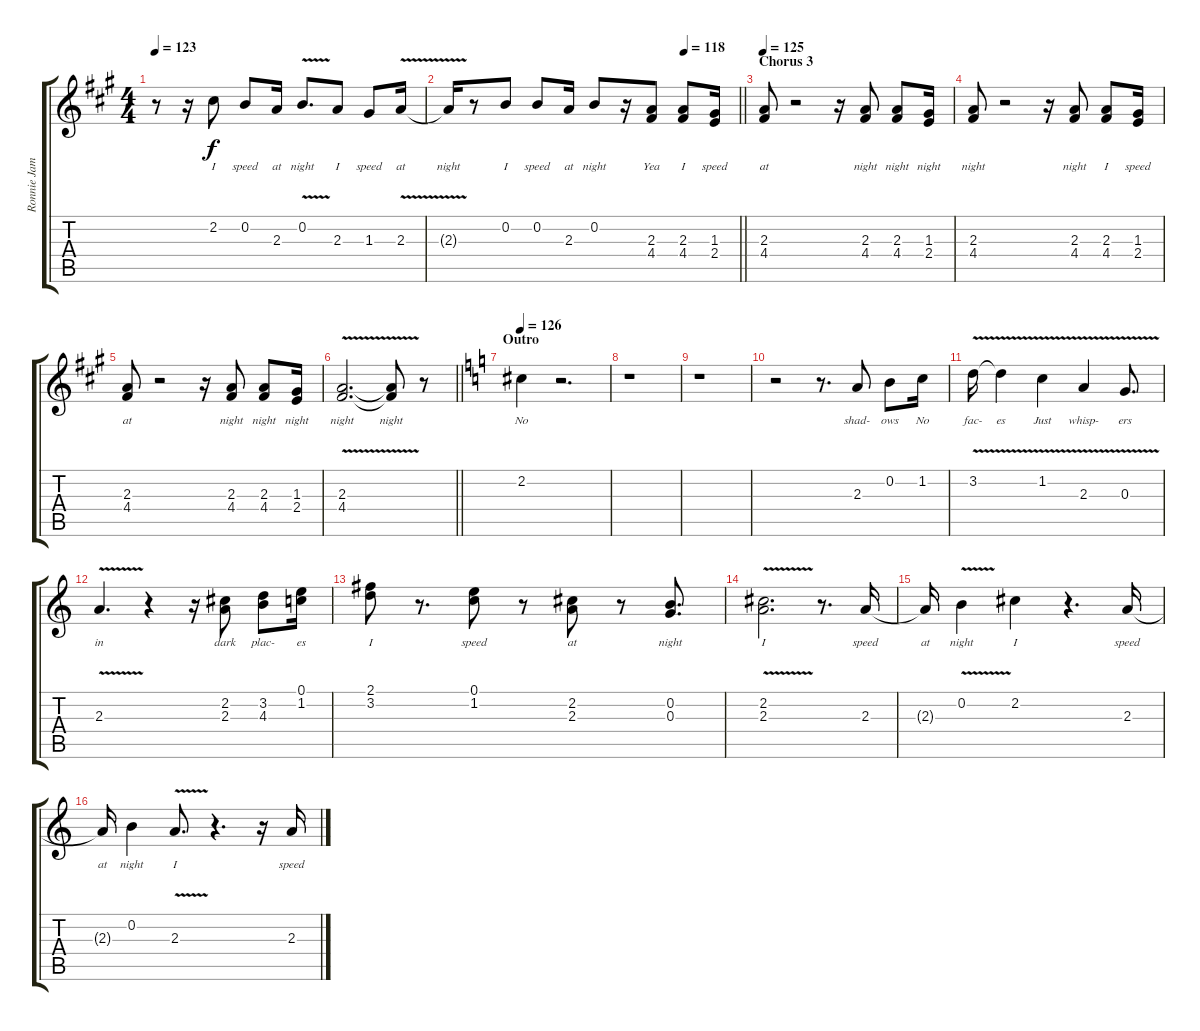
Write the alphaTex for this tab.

\track ("Ronnie James Dio" "Ronnie Jam") {instrument electricguitarclean}
\staff {score tabs}
\tuning (E4 B3 G3 D3 A2 E2) {hide}
\ts (4 4)
\tempo 123
\clef g2
\ks f#minor
r.8{dy f} r.16 2.2.8{lyrics (0 "I") lyrics (1 "") lyrics (2 "") lyrics (3 "") lyrics (4 "")} 0.2.8{lyrics (0 "speed") lyrics (1 "") lyrics (2 "") lyrics (3 "") lyrics (4 "")} 2.3.16{lyrics (0 "at") lyrics (1 "") lyrics (2 "") lyrics (3 "") lyrics (4 "")} 0.2{v}.8{d lyrics (0 "night") lyrics (1 "") lyrics (2 "") lyrics (3 "") lyrics (4 "")} 2.3.8{lyrics (0 "I") lyrics (1 "") lyrics (2 "") lyrics (3 "") lyrics (4 "")} 1.3.8{lyrics (0 "speed") lyrics (1 "") lyrics (2 "") lyrics (3 "") lyrics (4 "")} 2.3{v}.16{lyrics (0 "at") lyrics (1 "") lyrics (2 "") lyrics (3 "") lyrics (4 "")} |
\tempo (118 0.8125)
\barLineRight lightlight
2.3{v t}.16{lyrics (0 "night") lyrics (1 "") lyrics (2 "") lyrics (3 "") lyrics (4 "")} r.8 0.2.8{lyrics (0 "I") lyrics (1 "") lyrics (2 "") lyrics (3 "") lyrics (4 "")} 0.2.8{lyrics (0 "speed") lyrics (1 "") lyrics (2 "") lyrics (3 "") lyrics (4 "")} 2.3.16{lyrics (0 "at") lyrics (1 "") lyrics (2 "") lyrics (3 "") lyrics (4 "")} 0.2.8{lyrics (0 "night") lyrics (1 "") lyrics (2 "") lyrics (3 "") lyrics (4 "")} r.16 (2.3 4.4).8{lyrics (0 "Yea") lyrics (1 "") lyrics (2 "") lyrics (3 "") lyrics (4 "")} (2.3 4.4).8{lyrics (0 "I") lyrics (1 "") lyrics (2 "") lyrics (3 "") lyrics (4 "")} (1.3 2.4).16{lyrics (0 "speed") lyrics (1 "") lyrics (2 "") lyrics (3 "") lyrics (4 "")} |
\section ("" "Chorus 3")
\tempo 125
(2.3 4.4).8{lyrics (0 "at") lyrics (1 "") lyrics (2 "") lyrics (3 "") lyrics (4 "")} r.2 r.16 (2.3 4.4).8{lyrics (0 "night") lyrics (1 "") lyrics (2 "") lyrics (3 "") lyrics (4 "")} (2.3 4.4).8{lyrics (0 "night") lyrics (1 "") lyrics (2 "") lyrics (3 "") lyrics (4 "")} (1.3 2.4).16{lyrics (0 "night") lyrics (1 "") lyrics (2 "") lyrics (3 "") lyrics (4 "")} |
(2.3 4.4).8{lyrics (0 "night") lyrics (1 "") lyrics (2 "") lyrics (3 "") lyrics (4 "")} r.2 r.16 (2.3 4.4).8{lyrics (0 "night") lyrics (1 "") lyrics (2 "") lyrics (3 "") lyrics (4 "")} (2.3 4.4).8{lyrics (0 "I") lyrics (1 "") lyrics (2 "") lyrics (3 "") lyrics (4 "")} (1.3 2.4).16{lyrics (0 "speed") lyrics (1 "") lyrics (2 "") lyrics (3 "") lyrics (4 "")} |
(2.3 4.4).8{lyrics (0 "at") lyrics (1 "") lyrics (2 "") lyrics (3 "") lyrics (4 "")} r.2 r.16 (2.3 4.4).8{lyrics (0 "night") lyrics (1 "") lyrics (2 "") lyrics (3 "") lyrics (4 "")} (2.3 4.4).8{lyrics (0 "night") lyrics (1 "") lyrics (2 "") lyrics (3 "") lyrics (4 "")} (1.3 2.4).16{lyrics (0 "night") lyrics (1 "") lyrics (2 "") lyrics (3 "") lyrics (4 "")} |
\barLineRight lightlight
(2.3{v} 4.4{v}).2{d lyrics (0 "night") lyrics (1 "") lyrics (2 "") lyrics (3 "") lyrics (4 "")} (2.3{t} 4.4{t}).8{lyrics (0 "night") lyrics (1 "") lyrics (2 "") lyrics (3 "") lyrics (4 "")} r.8 |
\section ("" "Outro")
\tempo 126
\ks aminor
2.2.4{lyrics (0 "No") lyrics (1 "") lyrics (2 "") lyrics (3 "") lyrics (4 "")} r.2{d} |
r.1 |
r.1 |
r.2 r.8{d} 2.3.8{lyrics (0 "shad-") lyrics (1 "") lyrics (2 "") lyrics (3 "") lyrics (4 "")} 0.2.8{lyrics (0 "ows") lyrics (1 "") lyrics (2 "") lyrics (3 "") lyrics (4 "")} 1.2.16{lyrics (0 "No") lyrics (1 "") lyrics (2 "") lyrics (3 "") lyrics (4 "")} |
3.2{v}.16{lyrics (0 "fac-") lyrics (1 "") lyrics (2 "") lyrics (3 "") lyrics (4 "")} 3.2{v t}.4{lyrics (0 "es") lyrics (1 "") lyrics (2 "") lyrics (3 "") lyrics (4 "")} 1.2{v}.4{lyrics (0 "Just") lyrics (1 "") lyrics (2 "") lyrics (3 "") lyrics (4 "")} 2.3{v}.4{lyrics (0 "whisp-") lyrics (1 "") lyrics (2 "") lyrics (3 "") lyrics (4 "")} 0.3{v}.8{d lyrics (0 "ers") lyrics (1 "") lyrics (2 "") lyrics (3 "") lyrics (4 "")} |
2.3{v}.4{d lyrics (0 "in") lyrics (1 "") lyrics (2 "") lyrics (3 "") lyrics (4 "")} r.4 r.16 (2.2 2.3).8{lyrics (0 "dark") lyrics (1 "") lyrics (2 "") lyrics (3 "") lyrics (4 "")} (3.2 4.3).8{lyrics (0 "plac-") lyrics (1 "") lyrics (2 "") lyrics (3 "") lyrics (4 "")} (0.1 1.2).16{lyrics (0 "es") lyrics (1 "") lyrics (2 "") lyrics (3 "") lyrics (4 "")} |
(2.1 3.2).8{lyrics (0 "I") lyrics (1 "") lyrics (2 "") lyrics (3 "") lyrics (4 "")} r.8{d} (0.1 1.2).8{lyrics (0 "speed") lyrics (1 "") lyrics (2 "") lyrics (3 "") lyrics (4 "")} r.8 (2.2 2.3).8{lyrics (0 "at") lyrics (1 "") lyrics (2 "") lyrics (3 "") lyrics (4 "")} r.8 (0.2 0.3).8{d lyrics (0 "night") lyrics (1 "") lyrics (2 "") lyrics (3 "") lyrics (4 "")} |
(2.2{v} 2.3{v}).2{d lyrics (0 "I") lyrics (1 "") lyrics (2 "") lyrics (3 "") lyrics (4 "")} r.8{d} 2.3.16{lyrics (0 "speed") lyrics (1 "") lyrics (2 "") lyrics (3 "") lyrics (4 "")} |
2.3{t}.16{lyrics (0 "at") lyrics (1 "") lyrics (2 "") lyrics (3 "") lyrics (4 "")} 0.2{v}.4{lyrics (0 "night") lyrics (1 "") lyrics (2 "") lyrics (3 "") lyrics (4 "")} 2.2.4{lyrics (0 "I") lyrics (1 "") lyrics (2 "") lyrics (3 "") lyrics (4 "")} r.4{d} 2.3.16{lyrics (0 "speed") lyrics (1 "") lyrics (2 "") lyrics (3 "") lyrics (4 "")} |
2.3{t}.16{lyrics (0 "at") lyrics (1 "") lyrics (2 "") lyrics (3 "") lyrics (4 "")} 0.2.4{lyrics (0 "night") lyrics (1 "") lyrics (2 "") lyrics (3 "") lyrics (4 "")} 2.3{v}.8{d lyrics (0 "I") lyrics (1 "") lyrics (2 "") lyrics (3 "") lyrics (4 "")} r.4{d} r.16 2.3.16{lyrics (0 "speed") lyrics (1 "") lyrics (2 "") lyrics (3 "") lyrics (4 "")}
